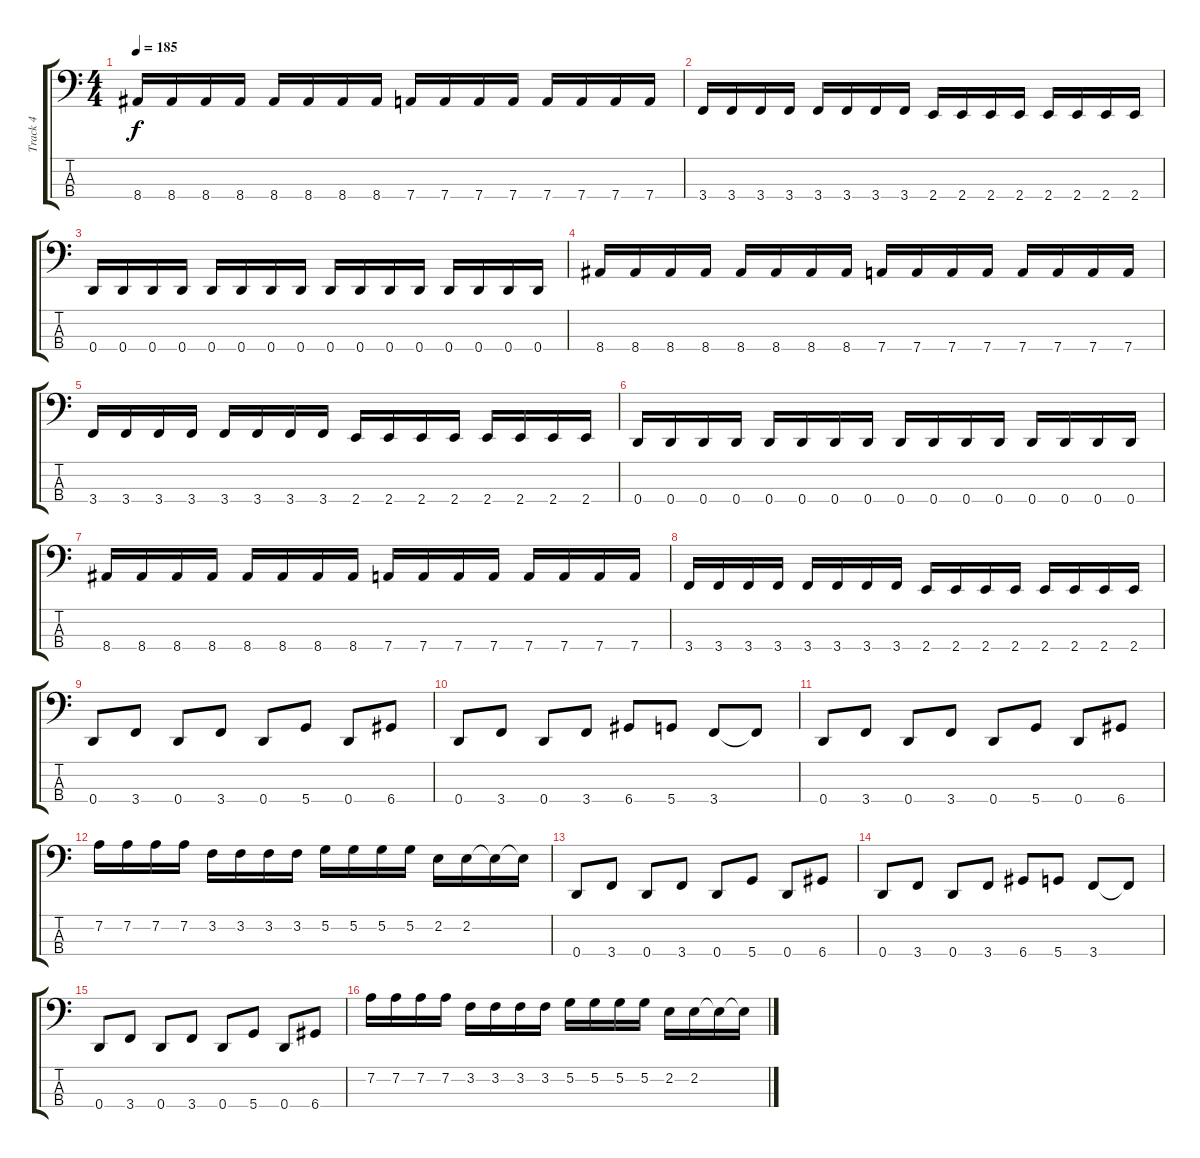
\track ("Track 4" "Track 4") {instrument electricbasspick}
\staff {score tabs}
\tuning (G2 D2 A1 D1) {hide}
\ts (4 4)
\tempo 185
\clef f4
\ks c
8.4.16{dy f} 8.4.16 8.4.16 8.4.16 8.4.16 8.4.16 8.4.16 8.4.16 7.4.16 7.4.16 7.4.16 7.4.16 7.4.16 7.4.16 7.4.16 7.4.16 |
3.4.16 3.4.16 3.4.16 3.4.16 3.4.16 3.4.16 3.4.16 3.4.16 2.4.16 2.4.16 2.4.16 2.4.16 2.4.16 2.4.16 2.4.16 2.4.16 |
0.4.16 0.4.16 0.4.16 0.4.16 0.4.16 0.4.16 0.4.16 0.4.16 0.4.16 0.4.16 0.4.16 0.4.16 0.4.16 0.4.16 0.4.16 0.4.16 |
8.4.16 8.4.16 8.4.16 8.4.16 8.4.16 8.4.16 8.4.16 8.4.16 7.4.16 7.4.16 7.4.16 7.4.16 7.4.16 7.4.16 7.4.16 7.4.16 |
3.4.16 3.4.16 3.4.16 3.4.16 3.4.16 3.4.16 3.4.16 3.4.16 2.4.16 2.4.16 2.4.16 2.4.16 2.4.16 2.4.16 2.4.16 2.4.16 |
0.4.16 0.4.16 0.4.16 0.4.16 0.4.16 0.4.16 0.4.16 0.4.16 0.4.16 0.4.16 0.4.16 0.4.16 0.4.16 0.4.16 0.4.16 0.4.16 |
8.4.16 8.4.16 8.4.16 8.4.16 8.4.16 8.4.16 8.4.16 8.4.16 7.4.16 7.4.16 7.4.16 7.4.16 7.4.16 7.4.16 7.4.16 7.4.16 |
3.4.16 3.4.16 3.4.16 3.4.16 3.4.16 3.4.16 3.4.16 3.4.16 2.4.16 2.4.16 2.4.16 2.4.16 2.4.16 2.4.16 2.4.16 2.4.16 |
0.4.8 3.4.8 0.4.8 3.4.8 0.4.8 5.4.8 0.4.8 6.4.8 |
0.4.8 3.4.8 0.4.8 3.4.8 6.4.8 5.4.8 3.4.8 3.4{t}.8 |
0.4.8 3.4.8 0.4.8 3.4.8 0.4.8 5.4.8 0.4.8 6.4.8 |
7.2.16 7.2.16 7.2.16 7.2.16 3.2.16 3.2.16 3.2.16 3.2.16 5.2.16 5.2.16 5.2.16 5.2.16 2.2.16 2.2.16 2.2{t}.16 2.2{t}.16 |
0.4.8 3.4.8 0.4.8 3.4.8 0.4.8 5.4.8 0.4.8 6.4.8 |
0.4.8 3.4.8 0.4.8 3.4.8 6.4.8 5.4.8 3.4.8 3.4{t}.8 |
0.4.8 3.4.8 0.4.8 3.4.8 0.4.8 5.4.8 0.4.8 6.4.8 |
7.2.16 7.2.16 7.2.16 7.2.16 3.2.16 3.2.16 3.2.16 3.2.16 5.2.16 5.2.16 5.2.16 5.2.16 2.2.16 2.2.16 2.2{t}.16 2.2{t}.16
